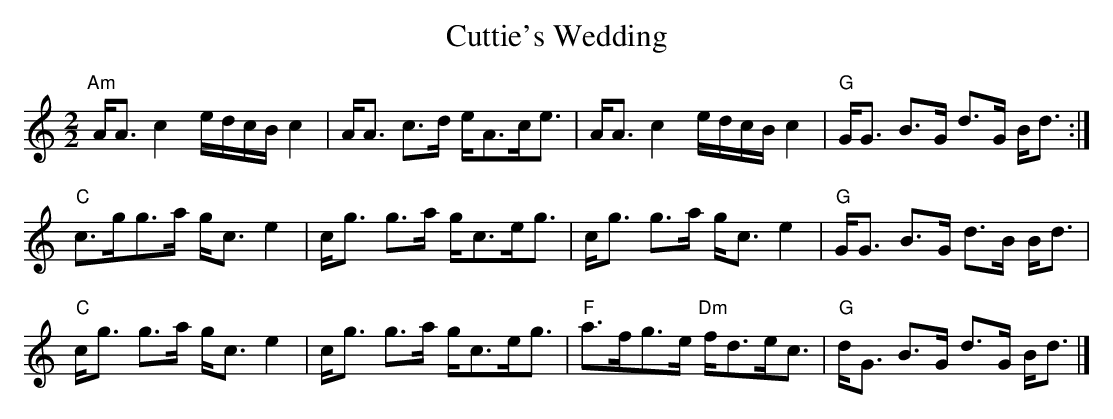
X:1
T:Cuttie's Wedding
M:2/2
L:1/8
K:Am
"Am" A<A c2 e/d/c/B/ c2 | A<A c>d e<Ac<e |     A<A c2       e/d/c/B/ c2| "G" G<G B>G d>G B<d :|
"C"  c>gg>a  g<c e2     | c<g g>a g<ce<g |     c<g g>a      g<c e2| "G" G<G B>G d>B B<d  |
"C"  c<g g>a g<c e2     | c<g g>a g<ce<g | "F" a>fg>e  "Dm" f<de<c| "G" d<G B>G d>G B<d  |]
